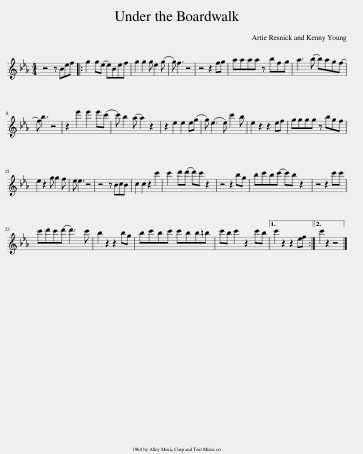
X:1
L:1/8
M:4/4
I:linebreak $
K:Eb
V:1 treble
V:1
 z4 z Bef |: g2 g(e e)Bef | g2 g2 g e2 (g | g) f3 z4 | z4 z2 fg | %5
 aaaa z bfg | a3 (b b)ag(f |$ f) b3 z4 | z2 e'2 e'2 e'(c' | c') b2 (a a2) z2 | %10
 z2 e2 e2 e(g | g) (e3 e) c'2 b | e2 z2 z2 ef | gggg z bgf |$ e2 z2 g g2 f | %15
 e e3 z4 | z4 z BcB | c2 c2 z2 c'2 | c'2 d'(d' d')c' z2 | z4 z2 bg | %20
 bc'b(c' c')b z2 | z4 z2 c'c' |$ c'd'c'(d' d'3) c' | b2 z2 z2 bg | bc'bc' c'bb=b | %25
 c'b c'2 z2 c'b |1 c'2 z2 z2 ef :|2 c'2 z2 z4 |] %28
